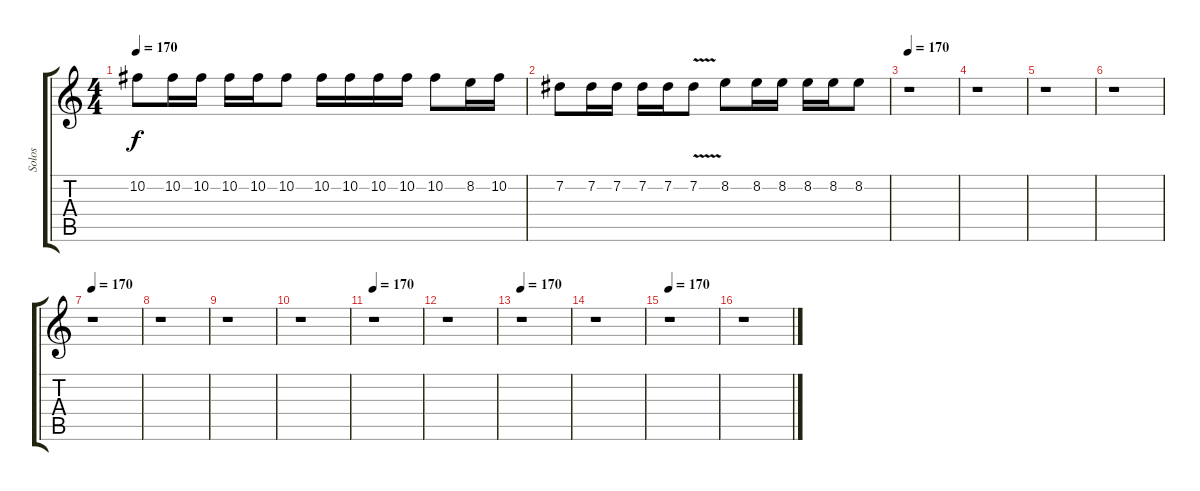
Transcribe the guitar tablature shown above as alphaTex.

\track ("Solos" "Solos") {instrument distortionguitar}
\staff {score tabs}
\tuning (Db4 Ab3 E3 B2 Gb2 Db2) {hide}
\ts (4 4)
\tempo 170
\clef g2
\ks c
10.2.8{dy f} 10.2.16 10.2.16 10.2.16 10.2.16 10.2.8 10.2.16 10.2.16 10.2.16 10.2.16 10.2.8 8.2.16 10.2.16 |
7.2.8 7.2.16 7.2.16 7.2.16 7.2.16 7.2{v}.8 8.2.8 8.2.16 8.2.16 8.2.16 8.2.16 8.2.8 |
\tempo 170
r.1 |
r.1 |
r.1 |
r.1 |
\tempo 170
r.1 |
r.1 |
r.1 |
r.1 |
\tempo 170
r.1 |
r.1 |
\tempo 170
r.1 |
r.1 |
\tempo 170
r.1 |
r.1
